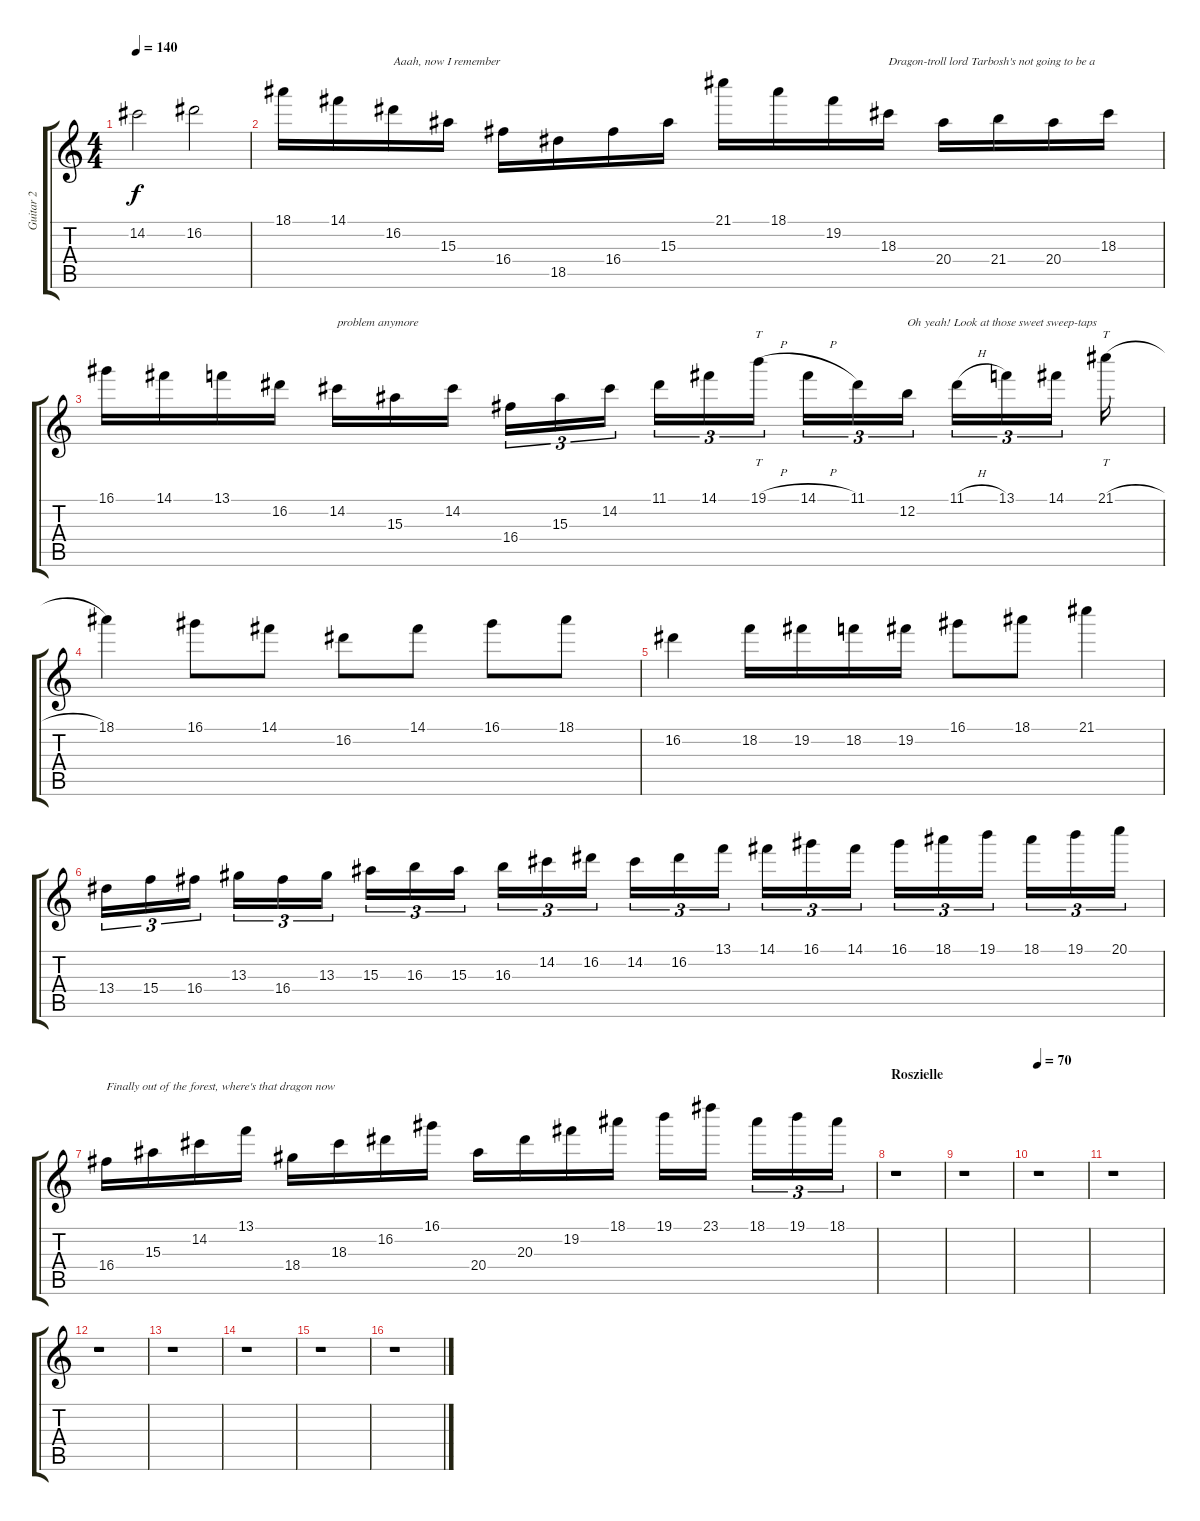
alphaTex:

\track ("Guitar 2" "Guitar 2") {instrument overdrivenguitar}
\staff {score tabs}
\tuning (E4 B3 G3 D3 A2 E2) {hide}
\ts (4 4)
\tempo 140
\clef g2
\ks c
14.2.2{dy f} 16.2.2 |
18.1.16 14.1.16 16.2.16{txt "Aaah, now I remember"} 15.3.16 16.4.16 18.5.16 16.4.16 15.3.16 21.1.16 18.1.16 19.2.16 18.3.16{txt "Dragon-troll lord Tarbosh's not going to be a "} 20.4.16 21.4.16 20.4.16 18.3.16 |
16.1.16 14.1.16 13.1.16 16.2.16 14.2.16{txt "problem anymore"} 15.3.16 14.2.16 16.4.16{tu (3 2)} 15.3.16{tu (3 2)} 14.2.16{tu (3 2)} 11.1.16{tu (3 2)} 14.1.16{tu (3 2)} 19.1{h}.16{tt tu (3 2)} 14.1{h}.16{tu (3 2)} 11.1.16{tu (3 2)} 12.2.16{tu (3 2) txt "Oh yeah! Look at those sweet sweep-taps"} 11.1{h}.16{tu (3 2)} 13.1.16{tu (3 2)} 14.1.16{tu (3 2)} 21.1{h}.16{tt} |
18.1.4 16.1.8 14.1.8 16.2.8 14.1.8 16.1.8 18.1.8 |
16.2.4 18.2.16 19.2.16 18.2.16 19.2.16 16.1.8 18.1.8 21.1.4 |
13.4.16{tu (3 2)} 15.4.16{tu (3 2)} 16.4.16{tu (3 2)} 13.3.16{tu (3 2)} 16.4.16{tu (3 2)} 13.3.16{tu (3 2)} 15.3.16{tu (3 2)} 16.3.16{tu (3 2)} 15.3.16{tu (3 2)} 16.3.16{tu (3 2)} 14.2.16{tu (3 2)} 16.2.16{tu (3 2)} 14.2.16{tu (3 2)} 16.2.16{tu (3 2)} 13.1.16{tu (3 2)} 14.1.16{tu (3 2)} 16.1.16{tu (3 2)} 14.1.16{tu (3 2)} 16.1.16{tu (3 2)} 18.1.16{tu (3 2)} 19.1.16{tu (3 2)} 18.1.16{tu (3 2)} 19.1.16{tu (3 2)} 20.1.16{tu (3 2)} |
16.4.16{txt "Finally out of the forest, where's that dragon now"} 15.3.16 14.2.16 13.1.16 18.4.16 18.3.16 16.2.16 16.1.16 20.4.16 20.3.16 19.2.16 18.1.16 19.1.16 23.1.16 18.1.16{tu (3 2)} 19.1.16{tu (3 2)} 18.1.16{tu (3 2)} |
\section ("" "Roszielle")
r.1 |
r.1 |
\tempo 70
r.1 |
r.1 |
r.1 |
r.1 |
r.1 |
r.1 |
r.1
